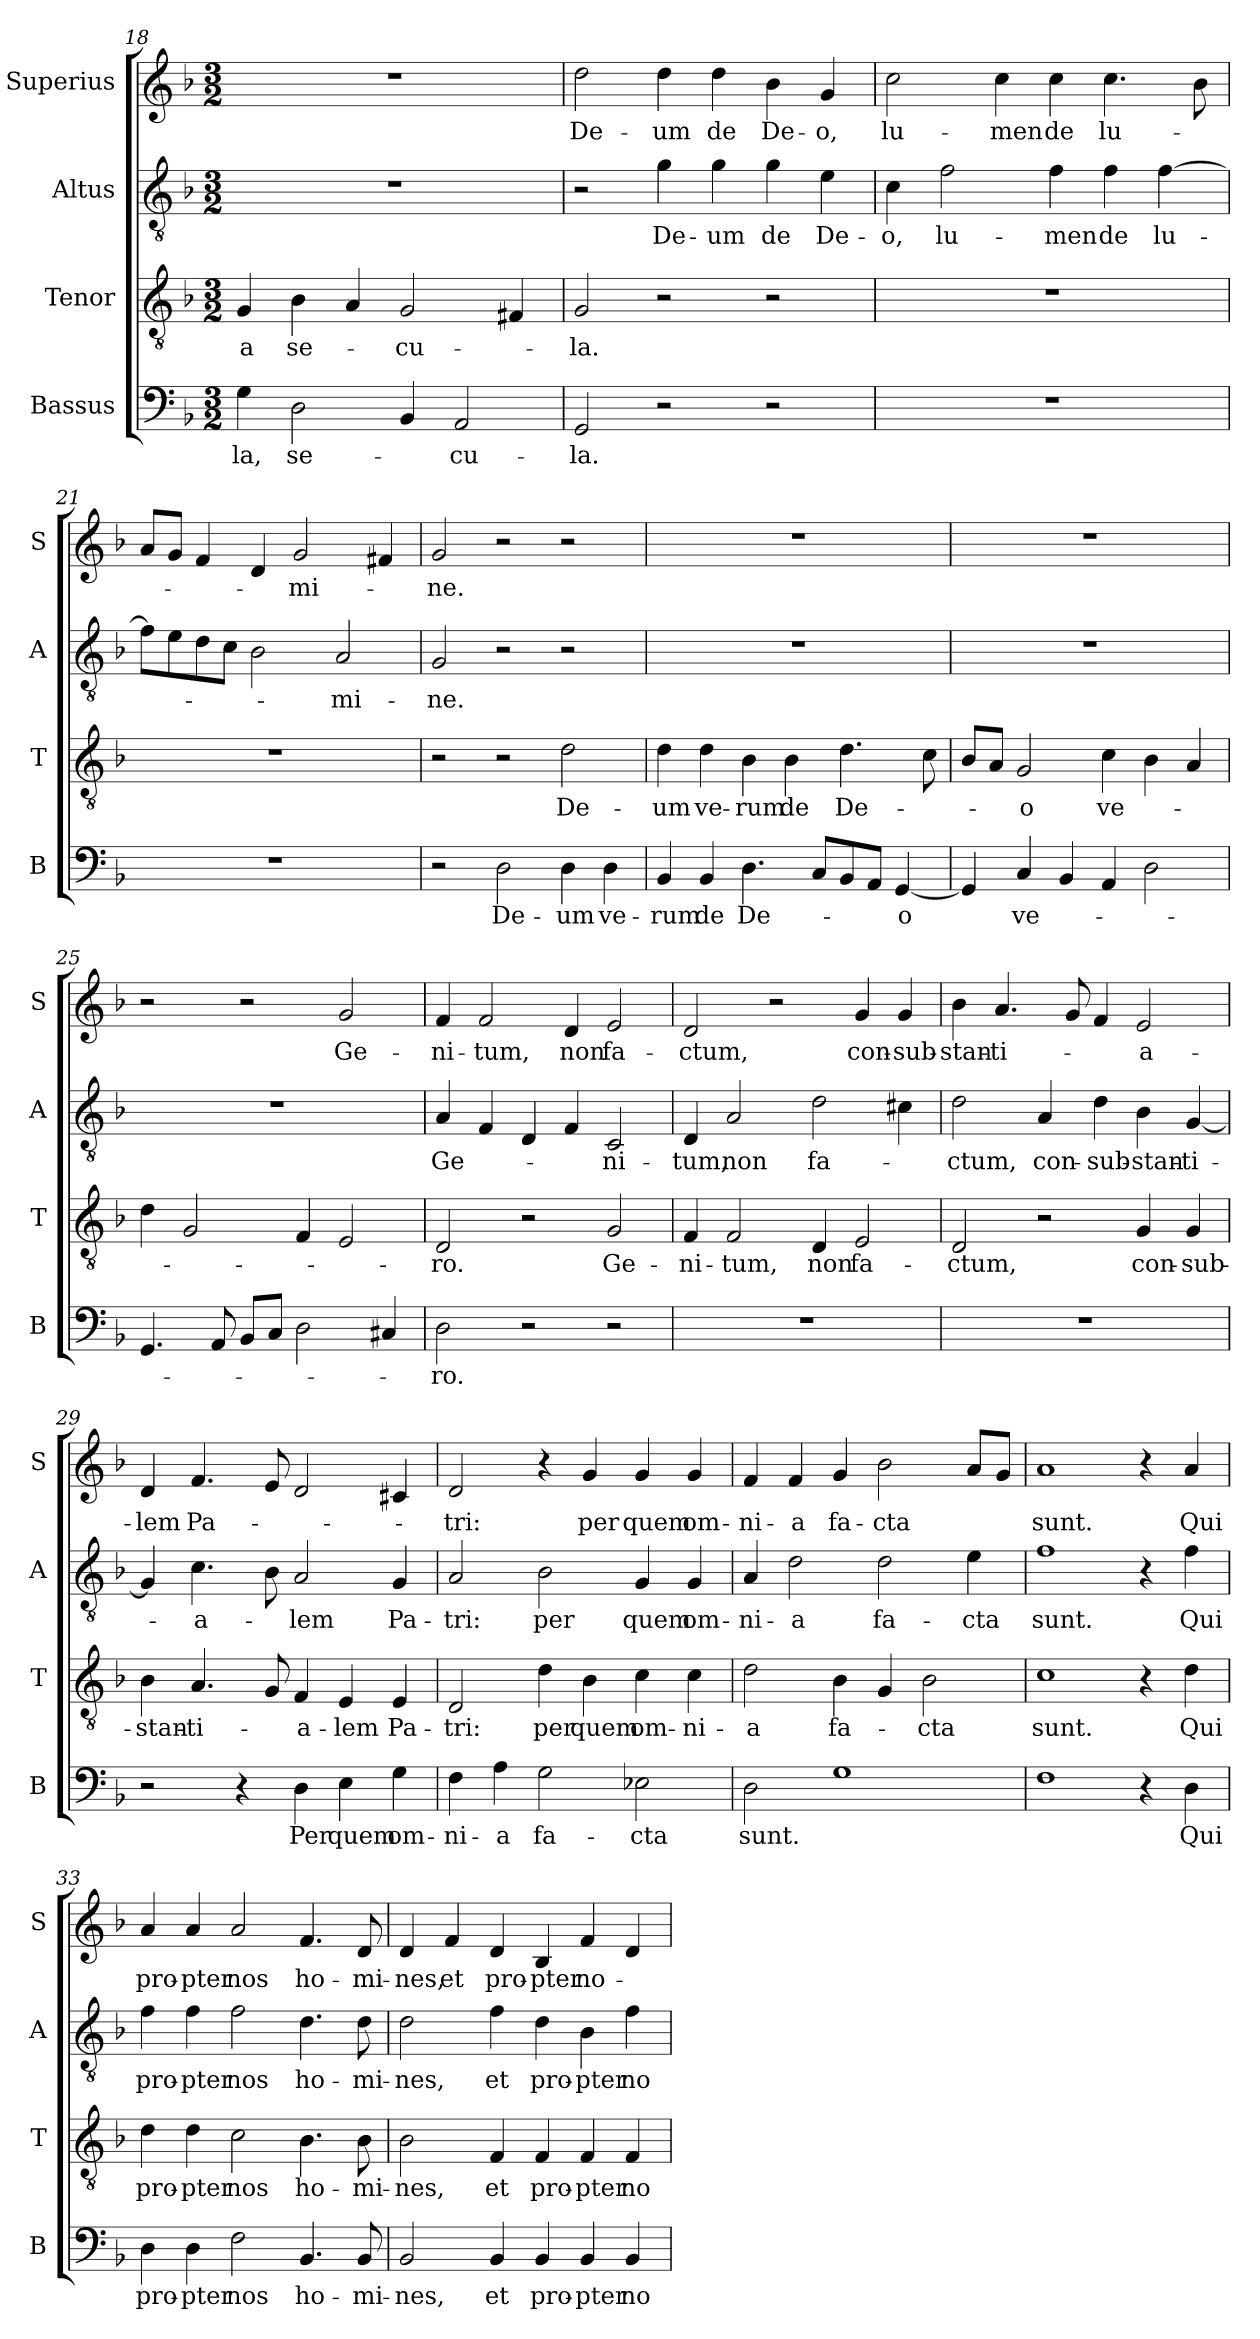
**kern	**text	**kern	**text	**kern	**text	**kern	**text
*part4	*part4	*part3	*part3	*part2	*part2	*part1	*part1
*staff4	*staff4	*staff3	*staff3	*staff2	*staff2	*staff1	*staff1
*I"Bassus	*	*I"Tenor	*	*I"Altus	*	*I"Superius	*
*I'B	*	*I'T	*	*I'A	*	*I'S	*
*clefF4	*	*clefGv2	*	*clefGv2	*	*clefG2	*
*k[b-]	*	*k[b-]	*	*k[b-]	*	*k[b-]	*
*M3/2	*	*M3/2	*	*M3/2	*	*M3/2	*
=18	=18	=18	=18	=18	=18	=18	=18
!	!LO:LY:i	!	!	!	!	!	!
4G	-la,	4G	-a	1.r	.	1.r	.
!	!LO:LY:i	!	!	!	!	!	!
2D	se-	4B-	se-	.	.	.	.
.	.	4A	.	.	.	.	.
4BB-	.	2G	-cu-	.	.	.	.
!	!LO:LY:i	!	!	!	!	!	!
2AA	-cu-	.	.	.	.	.	.
.	.	4F#X	.	.	.	.	.
=19	=19	=19	=19	=19	=19	=19	=19
2GG	-la.	2G	-la.	2r	.	2dd	De-
2r	.	2r	.	4g	De-	4dd	-um
.	.	.	.	4g	-um	4dd	de
2r	.	2r	.	4g	de	4b-	De-
.	.	.	.	4e	De-	4g	-o,
=20	=20	=20	=20	=20	=20	=20	=20
1.r	.	1.r	.	4c	-o,	2cc	lu-
.	.	.	.	2f	lu-	.	.
.	.	.	.	.	.	4cc	-men
.	.	.	.	4f	-men	4cc	de
.	.	.	.	4f	de	4.cc	lu-
.	.	.	.	[4f	lu-	.	.
.	.	.	.	.	.	8b-	.
=21	=21	=21	=21	=21	=21	=21	=21
1.r	.	1.r	.	8fL]	.	8aL	.
.	.	.	.	8e	.	8gJ	.
.	.	.	.	8d	.	4f	.
.	.	.	.	8cJ	.	.	.
.	.	.	.	2B-	.	4d	.
.	.	.	.	.	.	2g	-mi-
.	.	.	.	2A	-mi-	.	.
.	.	.	.	.	.	4f#X	.
=22	=22	=22	=22	=22	=22	=22	=22
2r	.	2r	.	2G	-ne.	2g	-ne.
2D	De-	2r	.	2r	.	2r	.
4D	-um	2d	De-	2r	.	2r	.
4D	ve-	.	.	.	.	.	.
=23	=23	=23	=23	=23	=23	=23	=23
4BB-	-rum	4d	-um	1.r	.	1.r	.
4BB-	de	4d	ve-	.	.	.	.
4.D	De-	4B-	-rum	.	.	.	.
.	.	4B-	de	.	.	.	.
8CL	.	.	.	.	.	.	.
8BB-	.	4.d	De-	.	.	.	.
8AAJ	.	.	.	.	.	.	.
[4GG	-o	.	.	.	.	.	.
.	.	8c	.	.	.	.	.
=24	=24	=24	=24	=24	=24	=24	=24
4GG]	.	8B-L	.	1.r	.	1.r	.
.	.	8AJ	.	.	.	.	.
4C	ve-	2G	-o	.	.	.	.
4BB-	.	.	.	.	.	.	.
4AA	.	4c	ve-	.	.	.	.
2D	.	4B-	.	.	.	.	.
.	.	4A	.	.	.	.	.
=25	=25	=25	=25	=25	=25	=25	=25
4.GG	.	4d	.	1.r	.	2r	.
.	.	2G	.	.	.	.	.
8AA	.	.	.	.	.	.	.
8BB-L	.	.	.	.	.	2r	.
8CJ	.	.	.	.	.	.	.
2D	.	4F	.	.	.	.	.
.	.	2E	.	.	.	2g	Ge-
4C#X	.	.	.	.	.	.	.
=26	=26	=26	=26	=26	=26	=26	=26
2D	-ro.	2D	-ro.	4A	Ge-	4f	-ni-
.	.	.	.	4F	.	2f	-tum,
2r	.	2r	.	4D	.	.	.
.	.	.	.	4F	.	4d	non
2r	.	2G	Ge-	2C	-ni-	2e	fa-
=27	=27	=27	=27	=27	=27	=27	=27
1.r	.	4F	-ni-	4D	-tum,	2d	-ctum,
.	.	2F	-tum,	2A	non	.	.
.	.	.	.	.	.	2r	.
.	.	4D	non	2d	fa-	.	.
.	.	2E	fa-	.	.	4g	con-
.	.	.	.	4c#X	.	4g	-sub-
=28	=28	=28	=28	=28	=28	=28	=28
1.r	.	2D	-ctum,	2d	-ctum,	4b-	-stan-
.	.	.	.	.	.	4.a	-ti-
.	.	2r	.	4A	con-	.	.
.	.	.	.	.	.	8g	.
.	.	.	.	4d	-sub-	4f	.
.	.	4G	con-	4B-	-stan-	2e	-a-
.	.	4G	-sub-	[4G	-ti-	.	.
=29	=29	=29	=29	=29	=29	=29	=29
2r	.	4B-	-stan-	4G]	.	4d	-lem
.	.	4.A	-ti-	4.c	-a-	4.f	Pa-
4r	.	.	.	.	.	.	.
.	.	8G	.	8B-	.	8e	.
4D	Per	4F	-a-	2A	-lem	2d	.
4E	quem	4E	-lem	.	.	.	.
4G	om-	4E	Pa-	4G	Pa-	4c#X	.
=30	=30	=30	=30	=30	=30	=30	=30
4F	-ni-	2D	-tri:	2A	-tri:	2d	-tri:
4A	-a	.	.	.	.	.	.
2G	fa-	4d	per	2B-	per	4r	.
.	.	4B-	quem	.	.	4g	per
2E-X	-cta	4c	om-	4G	quem	4g	quem
.	.	4c	-ni-	4G	om-	4g	om-
=31	=31	=31	=31	=31	=31	=31	=31
2D	sunt.	2d	-a	4A	-ni-	4f	-ni-
.	.	.	.	2d	-a	4f	-a
1G	.	4B-	fa-	.	.	4g	fa-
.	.	4G	.	2d	fa-	2b-	-cta
.	.	2B-	-cta	.	.	.	.
.	.	.	.	4e	-cta	8aL	.
.	.	.	.	.	.	8gJ	.
=32	=32	=32	=32	=32	=32	=32	=32
1F	.	1c	sunt.	1f	sunt.	1a	sunt.
4r	.	4r	.	4r	.	4r	.
4D	Qui	4d	Qui	4f	Qui	4a	Qui
=33	=33	=33	=33	=33	=33	=33	=33
4D	pro-	4d	pro-	4f	pro-	4a	pro-
4D	-pter	4d	-pter	4f	-pter	4a	-pter
2F	nos	2c	nos	2f	nos	2a	nos
4.BB-	ho-	4.B-	ho-	4.d	ho-	4.f	ho-
8BB-	-mi-	8B-	-mi-	8d	-mi-	8d	-mi-
=34	=34	=34	=34	=34	=34	=34	=34
2BB-	-nes,	2B-	-nes,	2d	-nes,	4d	-nes,
.	.	.	.	.	.	4f	et
4BB-	et	4F	et	4f	et	4d	pro-
4BB-	pro-	4F	pro-	4d	pro-	4B-	-pter
4BB-	-pter	4F	-pter	4B-	-pter	4f	no-
4BB-	no-	4F	no-	4f	no-	4d	.
=	=	=	=	=	=	=	=
*-	*-	*-	*-	*-	*-	*-	*-
